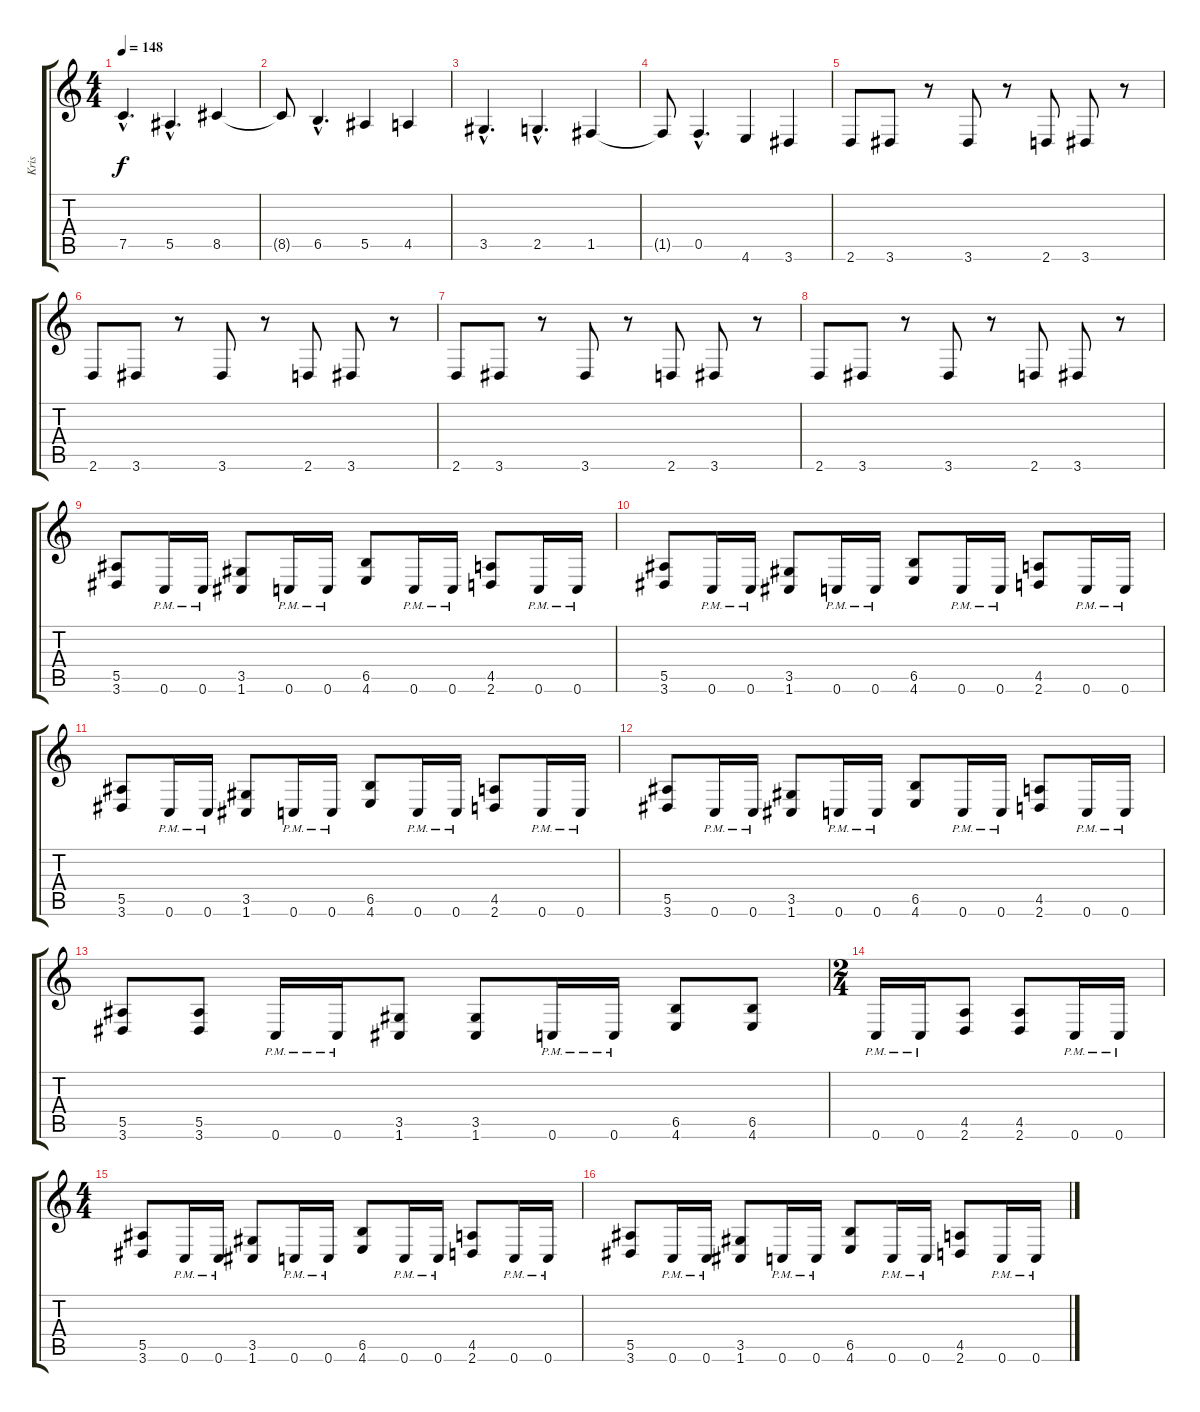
\track ("Kris" "Kris") {instrument distortionguitar}
\staff {score tabs}
\tuning (C4 G3 Eb3 Bb2 F2 C2) {hide}
\ts (4 4)
\tempo 148
\clef g2
\ks c
7.5{hac}.4{d dy f} 5.5{hac}.4{d} 8.5.4 |
8.5{t}.8 6.5{hac}.4{d} 5.5.4 4.5.4 |
3.5{hac}.4{d} 2.5{hac}.4{d} 1.5.4 |
1.5{t}.8 0.5{hac}.4{d} 4.6.4 3.6.4 |
2.6.8 3.6.8 r.8 3.6.8 r.8 2.6.8 3.6.8 r.8 |
2.6.8 3.6.8 r.8 3.6.8 r.8 2.6.8 3.6.8 r.8 |
2.6.8 3.6.8 r.8 3.6.8 r.8 2.6.8 3.6.8 r.8 |
2.6.8 3.6.8 r.8 3.6.8 r.8 2.6.8 3.6.8 r.8 |
(5.5 3.6).8 0.6{pm}.16 0.6{pm}.16 (3.5 1.6).8 0.6{pm}.16 0.6{pm}.16 (6.5 4.6).8 0.6{pm}.16 0.6{pm}.16 (4.5 2.6).8 0.6{pm}.16 0.6{pm}.16 |
(5.5 3.6).8 0.6{pm}.16 0.6{pm}.16 (3.5 1.6).8 0.6{pm}.16 0.6{pm}.16 (6.5 4.6).8 0.6{pm}.16 0.6{pm}.16 (4.5 2.6).8 0.6{pm}.16 0.6{pm}.16 |
(5.5 3.6).8 0.6{pm}.16 0.6{pm}.16 (3.5 1.6).8 0.6{pm}.16 0.6{pm}.16 (6.5 4.6).8 0.6{pm}.16 0.6{pm}.16 (4.5 2.6).8 0.6{pm}.16 0.6{pm}.16 |
(5.5 3.6).8 0.6{pm}.16 0.6{pm}.16 (3.5 1.6).8 0.6{pm}.16 0.6{pm}.16 (6.5 4.6).8 0.6{pm}.16 0.6{pm}.16 (4.5 2.6).8 0.6{pm}.16 0.6{pm}.16 |
(5.5 3.6).8 (5.5 3.6).8 0.6{pm}.16 0.6{pm}.16 (3.5 1.6).8 (3.5 1.6).8 0.6{pm}.16 0.6{pm}.16 (6.5 4.6).8 (6.5 4.6).8 |
\ts (2 4)
0.6{pm}.16 0.6{pm}.16 (4.5 2.6).8 (4.5 2.6).8 0.6{pm}.16 0.6{pm}.16 |
\ts (4 4)
(5.5 3.6).8 0.6{pm}.16 0.6{pm}.16 (3.5 1.6).8 0.6{pm}.16 0.6{pm}.16 (6.5 4.6).8 0.6{pm}.16 0.6{pm}.16 (4.5 2.6).8 0.6{pm}.16 0.6{pm}.16 |
(5.5 3.6).8 0.6{pm}.16 0.6{pm}.16 (3.5 1.6).8 0.6{pm}.16 0.6{pm}.16 (6.5 4.6).8 0.6{pm}.16 0.6{pm}.16 (4.5 2.6).8 0.6{pm}.16 0.6{pm}.16
